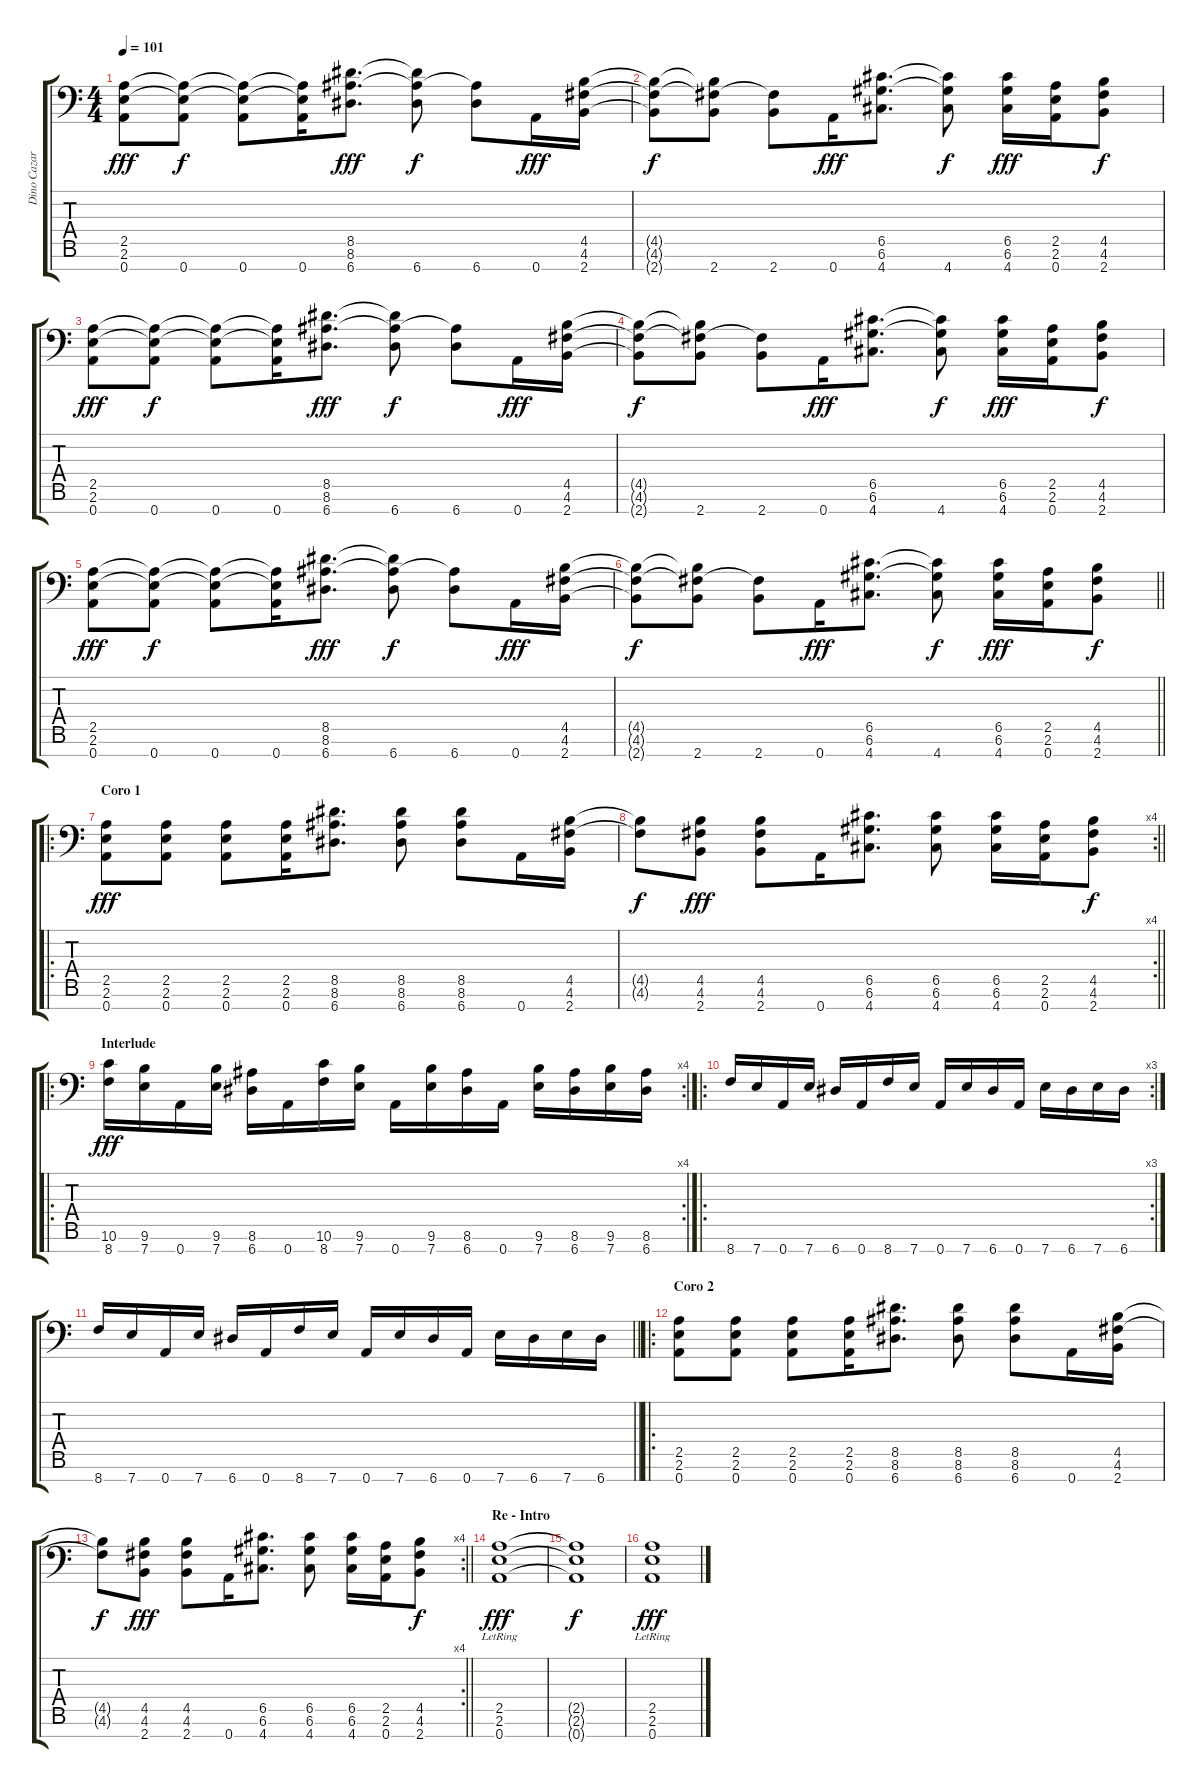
\track ("Dino Cazares" "Dino Cazar") {instrument distortionguitar}
\staff {score tabs}
\tuning (D4 A3 F3 C3 G2 D2 A1) {hide}
\ts (4 4)
\tempo 101
\clef f4
\ks c
(2.5 2.6 0.7).8{dy fff} (2.5{t} 2.6{t} 0.7).8{dy f} (2.5{t} 2.6{t} 0.7).8 (2.5{t} 2.6{t} 0.7).16 (8.5 8.6 6.7).8{d dy fff} (8.5{t} 8.6{t} 6.7).8{dy f} (8.6{t} 6.7).8 0.7.16{dy fff} (4.5 4.6 2.7).16 |
(4.5{t} 4.6{t} 2.7{t}).8{dy f} (4.5{t} 4.6{t} 2.7).8 (4.6{t} 2.7).8 0.7.16{dy fff} (6.5 6.6 4.7).8{d} (6.5{t} 6.6{t} 4.7).8{dy f} (6.5 6.6 4.7).16{dy fff} (2.5 2.6 0.7).16 (4.5 4.6 2.7).8{dy f} |
(2.5 2.6 0.7).8{dy fff} (2.5{t} 2.6{t} 0.7).8{dy f} (2.5{t} 2.6{t} 0.7).8 (2.5{t} 2.6{t} 0.7).16 (8.5 8.6 6.7).8{d dy fff} (8.5{t} 8.6{t} 6.7).8{dy f} (8.6{t} 6.7).8 0.7.16{dy fff} (4.5 4.6 2.7).16 |
(4.5{t} 4.6{t} 2.7{t}).8{dy f} (4.5{t} 4.6{t} 2.7).8 (4.6{t} 2.7).8 0.7.16{dy fff} (6.5 6.6 4.7).8{d} (6.5{t} 6.6{t} 4.7).8{dy f} (6.5 6.6 4.7).16{dy fff} (2.5 2.6 0.7).16 (4.5 4.6 2.7).8{dy f} |
(2.5 2.6 0.7).8{dy fff} (2.5{t} 2.6{t} 0.7).8{dy f} (2.5{t} 2.6{t} 0.7).8 (2.5{t} 2.6{t} 0.7).16 (8.5 8.6 6.7).8{d dy fff} (8.5{t} 8.6{t} 6.7).8{dy f} (8.6{t} 6.7).8 0.7.16{dy fff} (4.5 4.6 2.7).16 |
\barLineRight lightlight
(4.5{t} 4.6{t} 2.7{t}).8{dy f} (4.5{t} 4.6{t} 2.7).8 (4.6{t} 2.7).8 0.7.16{dy fff} (6.5 6.6 4.7).8{d} (6.5{t} 6.6{t} 4.7).8{dy f} (6.5 6.6 4.7).16{dy fff} (2.5 2.6 0.7).16 (4.5 4.6 2.7).8{dy f} |
\ro
\section ("" "Coro 1")
(2.5 2.6 0.7).8{dy fff} (2.5 2.6 0.7).8 (2.5 2.6 0.7).8 (2.5 2.6 0.7).16 (8.5 8.6 6.7).8{d} (8.5 8.6 6.7).8 (8.5 8.6 6.7).8 0.7.16 (4.5 4.6 2.7).16 |
\rc 4
\barLineRight lightlight
(4.5{t} 4.6{t}).8{dy f} (4.5 4.6 2.7).8{dy fff} (4.5 4.6 2.7).8 0.7.16 (6.5 6.6 4.7).8{d} (6.5 6.6 4.7).8 (6.5 6.6 4.7).16 (2.5 2.6 0.7).16 (4.5 4.6 2.7).8{dy f} |
\ro
\rc 4
\section ("" "Interlude")
(10.6 8.7).16{dy fff} (9.6 7.7).16 0.7.16 (9.6 7.7).16 (8.6 6.7).16 0.7.16 (10.6 8.7).16 (9.6 7.7).16 0.7.16 (9.6 7.7).16 (8.6 6.7).16 0.7.16 (9.6 7.7).16 (8.6 6.7).16 (9.6 7.7).16 (8.6 6.7).16 |
\ro
\rc 3
8.7.16 7.7.16 0.7.16 7.7.16 6.7.16 0.7.16 8.7.16 7.7.16 0.7.16 7.7.16 6.7.16 0.7.16 7.7.16 6.7.16 7.7.16 6.7.16 |
\barLineRight lightlight
8.7.16 7.7.16 0.7.16 7.7.16 6.7.16 0.7.16 8.7.16 7.7.16 0.7.16 7.7.16 6.7.16 0.7.16 7.7.16 6.7.16 7.7.16 6.7.16 |
\ro
\section ("" "Coro 2")
(2.5 2.6 0.7).8 (2.5 2.6 0.7).8 (2.5 2.6 0.7).8 (2.5 2.6 0.7).16 (8.5 8.6 6.7).8{d} (8.5 8.6 6.7).8 (8.5 8.6 6.7).8 0.7.16 (4.5 4.6 2.7).16 |
\rc 4
\barLineRight lightlight
(4.5{t} 4.6{t}).8{dy f} (4.5 4.6 2.7).8{dy fff} (4.5 4.6 2.7).8 0.7.16 (6.5 6.6 4.7).8{d} (6.5 6.6 4.7).8 (6.5 6.6 4.7).16 (2.5 2.6 0.7).16 (4.5 4.6 2.7).8{dy f} |
\section ("" "Re - Intro")
(2.5{lr} 2.6 0.7).1{dy fff} |
(2.5{t} 2.6{t} 0.7{t}).1{dy f} |
(2.5{lr} 2.6 0.7).1{dy fff}
